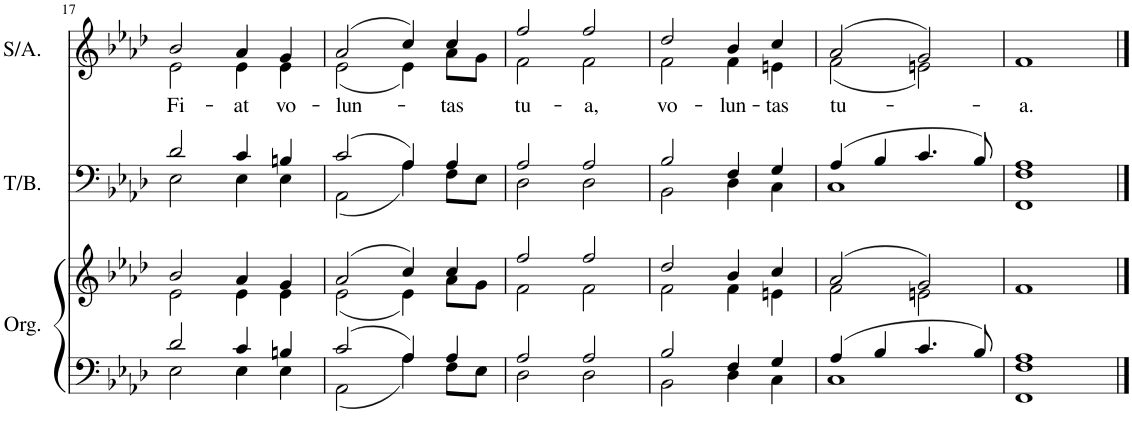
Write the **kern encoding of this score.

**kern	**kern	**kern	**kern	**text
*part3	*part3	*part2	*part1	*part1
*staff4	*staff3	*staff2	*staff1	*staff1
*I"Organ	*	*I"Tenor/Bass	*I"Soprano/Alto	*
*I'Org.	*	*I'T/B.	*I'S/A.	*
!!LO:PB:g=z
*clefF4	*clefG2	*clefF4	*clefG2	*
*k[b-e-a-d-]	*k[b-e-a-d-]	*k[b-e-a-d-]	*k[b-e-a-d-]	*
*M2/2	*M2/2	*M2/2	*M2/2	*
*met(c|)	*met(c|)	*met(c|)	*met(c|)	*
=17	=17	=17	=17	=17
*^	*^	*^	*	*
!	!	!	!	!	!	!	!LO:LY:b
*	*	*	*	*	*	*^	*
2d-/	2E-\	2b-/	2e-\	2d-/	2E-\	2b-/	2e-\	Fi-
!	!	!	!	!	!	!	!	!LO:LY:b
4c/	4E-\	4a-/	4e-\	4c/	4E-\	4a-/	4e-\	-at
!	!	!	!	!	!	!	!	!LO:LY:b
4Bn/	4E-\	4g/	4e-\	4Bn/	4E-\	4g/	4e-\	vo-
=18	=18	=18	=18	=18	=18	=18	=18	=18
!	!	!	!	!	!	!	!	!LO:LY:b
2c/	2AA-\	(2a-/	(2e-\	(2c/	(2AA-\	(2a-/	(2e-\	-lun-
4A-/	4A-\	4cc/)	4e-\)	4A-/)	4A-\)	4cc/)	4e-\)	.
!	!	!	!	!	!	!	!	!LO:LY:b
4A-/	8F\L	4cc/	8a-\L	4A-/	8F\L	4cc/	8a-\L	-tas
.	8E-\J	.	8g\J	.	8E-\J	.	8g\J	.
=19	=19	=19	=19	=19	=19	=19	=19	=19
!	!	!	!	!	!	!	!	!LO:LY:b
2A-/	2D-\	2ff/	2f\	2A-/	2D-\	2ff/	2f\	tu-
!	!	!	!	!	!	!	!	!LO:LY:b
2A-/	2D-\	2ff/	2f\	2A-/	2D-\	2ff/	2f\	-a,
=20	=20	=20	=20	=20	=20	=20	=20	=20
!	!	!	!	!	!	!	!	!LO:LY:b
2B-/	2BB-\	2dd-/	2f\	2B-/	2BB-\	2dd-/	2f\	vo-
!	!	!	!	!	!	!	!	!LO:LY:b
4F/	4D-\	4b-/	4f\	4F/	4D-\	4b-/	4f\	-lun-
!	!	!	!	!	!	!	!	!LO:LY:b
4G/	4C\	4cc/	4en\	4G/	4C\	4cc/	4en\	-tas
=21	=21	=21	=21	=21	=21	=21	=21	=21
!	!	!	!	!	!	!	!	!LO:LY:b
4A-/	1C	(2a-/	2f\	(4A-/	1C	(2a-/	(2f\	tu-
4B-/	.	.	.	4B-/	.	.	.	.
4.c/	.	2g/)	2en\	4.c/	.	2g/)	2en\)	.
8B-/	.	.	.	8B-/)	.	.	.	.
*	*	*v	*v	*	*	*v	*v	*
=22	=22	=22	=22	=22	=22	=22
!	!	!	!	!	!	!LO:LY:b
1A-	1FF 1F	1f	1A-	1FF 1F	1f	-a.
*v	*v	*	*v	*v	*	*
==	==	==	==	==
*-	*-	*-	*-	*-
